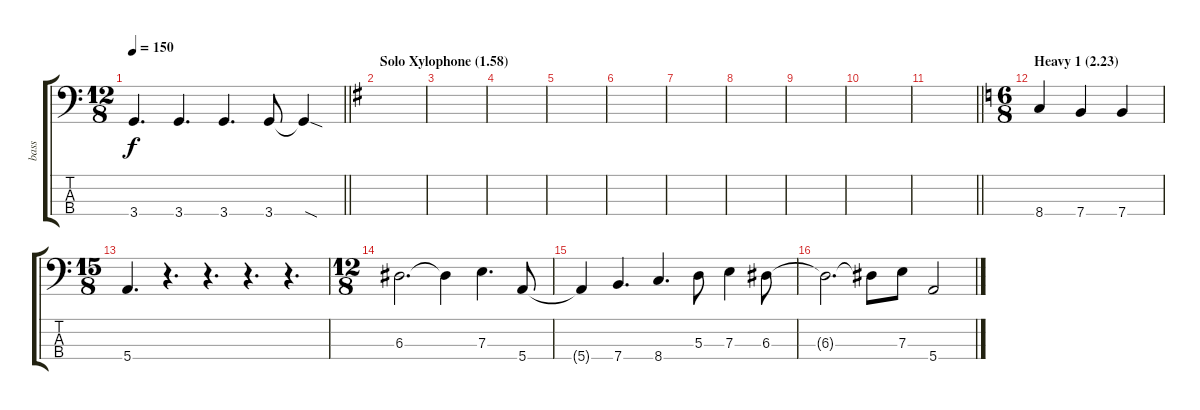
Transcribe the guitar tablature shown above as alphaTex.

\track ("bass" "bass") {instrument electricbasspick}
\staff {score tabs}
\tuning (G2 D2 A1 E1) {hide}
\ts (12 8)
\tempo 150
\clef f4
\barLineRight lightlight
\ks c
3.4.4{d dy f} 3.4.4{d} 3.4.4{d} 3.4.8 3.4{sod t}.4 |
\section ("" "Solo Xylophone (1.58)")
\ks g
|
|
|
|
|
|
|
|
|
\barLineRight lightlight
|
\ts (6 8)
\section ("" "Heavy 1 (2.23)")
\ks c
8.4.4 7.4.4 7.4.4 |
\ts (15 8)
5.4.4{d} r.4{d} r.4{d} r.4{d} r.4{d} |
\ts (12 8)
6.3.2{d} 6.3{t}.4 7.3.4{d} 5.4.8 |
5.4{t}.4 7.4.4{d} 8.4.4{d} 5.3.8 7.3.4 6.3.8 |
6.3{t}.2{d} 6.3{t}.8 7.3.8 5.4.2
